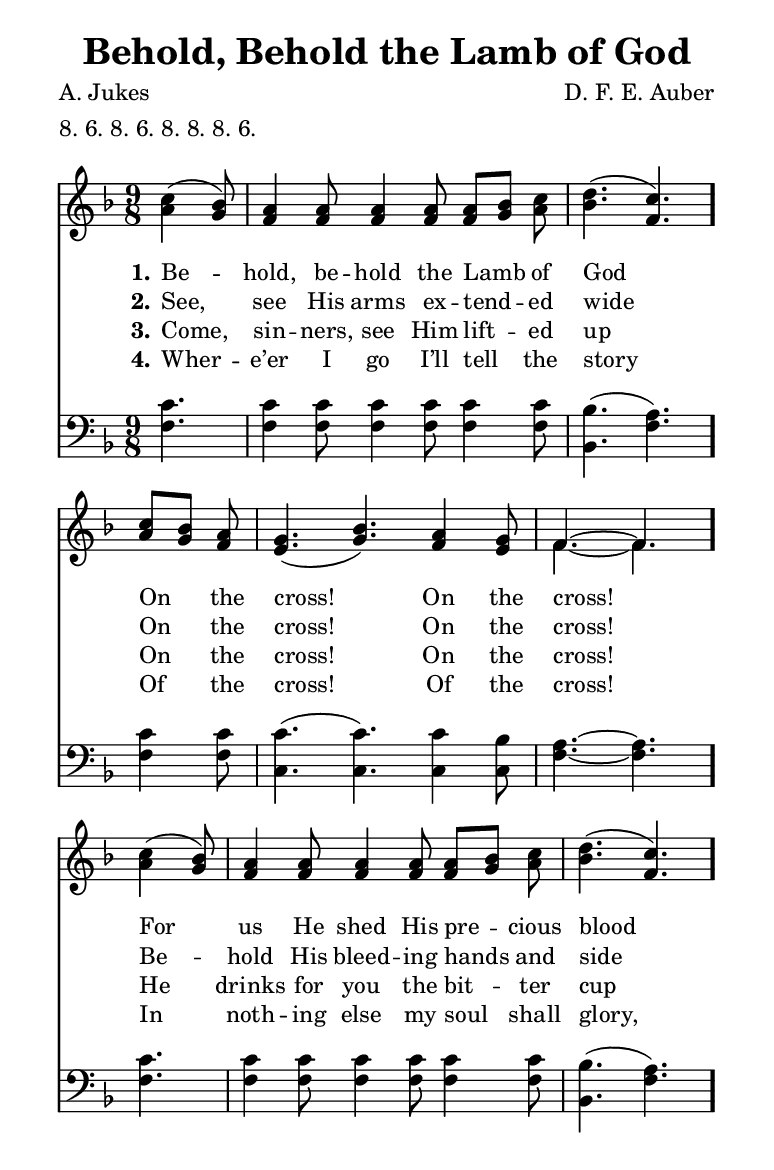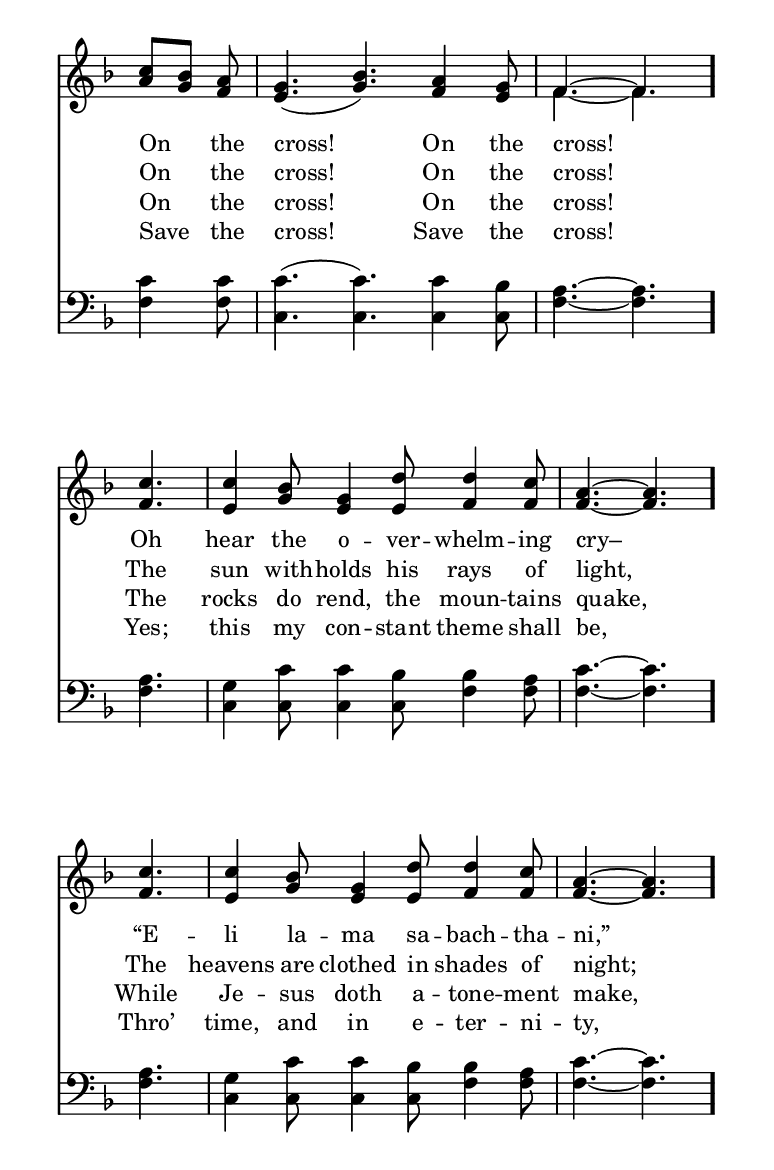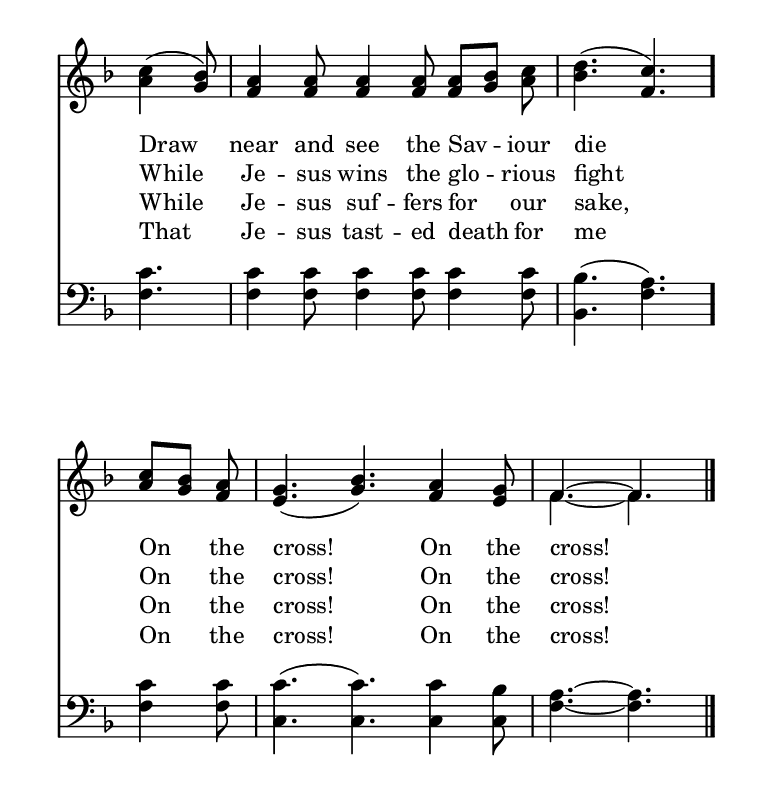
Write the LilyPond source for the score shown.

\include "common/global.ily"
\paper {
  \include "common/paper.ily"
}


\header{
  %gospel
  hymnnumber = "3"
  title = "Behold, Behold the Lamb of God"
  tunename = "Mercy’s Free"
  meter = "8. 6. 8. 6. 8. 8. 8. 6."
  poet = "A. Jukes"
  composer = "D. F. E. Auber"
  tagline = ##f
}

global = {
  \include "common/overrides.ily"
  \autoBeamOff
  \override Staff.TimeSignature.style = #'numbered \time 9/8
  \once \override Score.MetronomeMark.transparent = ##t
  \tempo 4 = 80
  \key f \major
  \partial 4.
}

patternOne   = { c4( c8) | c4 c8 c4 c8 c8[ c8] c8 | c4.( c4.) c8[ c8] c8 | c4.( c4.) c4 c8 | c4. ~ c4. }
patternTwo   = { c4. | c4 c8 c4 c8 c4 c8 | c4. ~ c4. c4. | c4 c8 c4 c8 c4 c8 | c4. ~ c4. }
patternThree = { c4. | c4 c8 c4 c8 c4 c8 | c4.( c4.) c4 c8 | c4.( c4.) c4 c8 | c4. ~ c4. }

notesSoprano = {
\global
\relative c' {

    \changePitch \patternOne { c' bes | a a a a a bes c | d c c bes a | g bes a g | f f }
    \changePitch \patternOne { c' bes | a a a a a bes c | d c c bes a | g bes a g | f f }
    \changePitch \patternTwo { c' | c bes g d' d c | a a c | c bes g d' d c | a a }
    \changePitch \patternOne { c bes | a a a a a bes c | d c c bes a | g bes a g | f f }

    \bar "|."

}
}

notesAlto = {
\global
\relative e' {

    \changePitch \patternOne { a g | f f f f f g a | bes f a g f | e g f e | f f }
    \changePitch \patternOne { a g | f f f f f g a | bes f a g f | e g f e | f f }
    \changePitch \patternTwo { f | e g e e f f | f f f | e g e e f f | f f }
    \changePitch \patternOne { a g | f f f f f g a | bes f a g f | e g f e | f f }

}
}

notesTenor = {
\global
\relative a {

    \changePitch \patternThree { c | c c c c c c | bes a c c | c c c bes | a a }
    \changePitch \patternThree { c | c c c c c c | bes a c c | c c c bes | a a }
    \changePitch \patternTwo   { a | g c c bes bes a | c c a | g c c bes bes a | c c }
    \changePitch \patternThree { c | c c c c c c | bes a c c | c c c bes | a a }

}
}

notesBass = {
\global
\relative a {

    \changePitch \patternThree { f | f f f f f f | bes, f' f f | c c c c | f f }
    \changePitch \patternThree { f | f f f f f f | bes, f' f f | c c c c | f f }
    \changePitch \patternTwo   { f | c c c c f f | f f | f c c c c f f | f f }
    \changePitch \patternThree { f | f f f f f f | bes, f' f f | c c c c | f f }

}
}

wordsA = \lyricmode {
\set stanza = "1."

    Be -- hold, be -- hold the Lamb of God \bar "."
    On the cross! On the cross! \bar "." \eogbreak
    For us He shed His pre -- cious blood \bar "."
    On the cross! On the cross! \bar "." \eogbreak
    Oh hear the o -- ver -- whelm -- ing cry– \bar "."
    “E -- li la -- ma sa -- bach -- tha -- ni,” \bar "." \eogbreak
    Draw near and see the Sav -- iour die \bar "."
    On the cross! On the cross! \bar "."

}

wordsB = \lyricmode {
\set stanza = "2."

    See, see His arms ex -- tend -- ed wide
    On the cross! On the cross! \bar "."
    Be -- hold His bleed -- ing hands and side
    On the cross! On the cross! \bar "."
    The sun with -- holds his rays of light,
    The heavens are clothed in shades of night;
    While Je -- sus wins the glo -- rious fight
    On the cross! On the cross! \bar "."

}

wordsC = \lyricmode {
\set stanza = "3."

    Come, sin -- ners, see Him lift -- ed up
    On the cross! On the cross! \bar "."
    He drinks for you the bit -- ter cup
    On the cross! On the cross! \bar "."
    The rocks do rend, the moun -- tains quake,
    While Je -- sus doth a -- tone -- ment make,
    While Je -- sus suf -- fers for our sake,
    On the cross! On the cross! \bar "."

}

wordsD = \lyricmode {
\set stanza = "4."

    Wher -- e’er I go I’ll tell the story
    Of the cross! Of the cross! \bar "."
    In noth -- ing else my soul shall glory,
    Save the cross! Save the cross! \bar "."
    Yes; this my con -- stant theme shall be,
    Thro’ time, and in e -- ter -- ni -- ty,
    That Je -- sus tast -- ed death for me
    On the cross! On the cross! \bar "."

}


\score {
  \context ChoirStaff <<
    \context Staff = upper <<
      \set Staff.autoBeaming = ##f
      \set ChoirStaff.systemStartDelimiter = #'SystemStartBar
      \set ChoirStaff.printPartCombineTexts = ##f
      \partcombine #'(2 . 9) \notesSoprano \notesAlto
      \context NullVoice = sopranos { \voiceOne << \notesSoprano >> }
      \context NullVoice = altos { \voiceTwo << \notesAlto >> }
      \context Lyrics = one   \lyricsto sopranos \wordsA
      \context Lyrics = two   \lyricsto sopranos \wordsB
      \context Lyrics = three \lyricsto sopranos \wordsC
      \context Lyrics = four  \lyricsto sopranos \wordsD
    >>
    \context Staff = men <<
      \set Staff.autoBeaming = ##f
      \clef bass
      \set ChoirStaff.printPartCombineTexts = ##f
      \partcombine #'(2 . 9) \notesTenor \notesBass
      \context NullVoice = tenors { \voiceOne << \notesTenor >> }
      \context NullVoice = basses { \voiceTwo << \notesBass >> }
    >>
  >>
  \layout {
    \include "common/layout.ily"
  }
  \midi{
    \include "common/midi.ily"
  }
}

\version "2.19.49"  % necessary for upgrading to future LilyPond versions.

